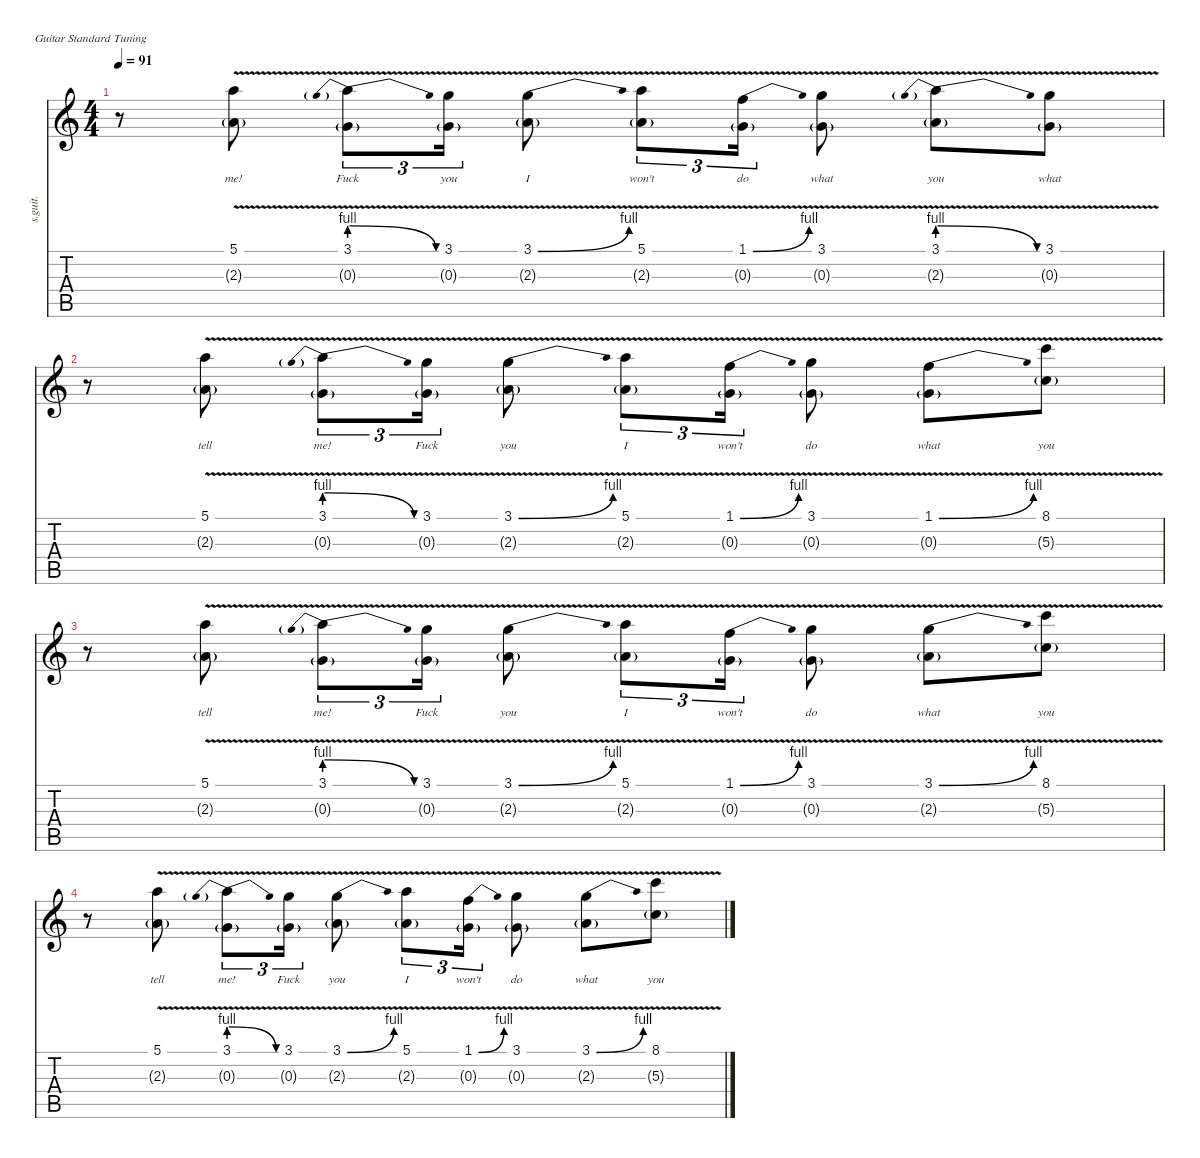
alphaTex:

\defaultSystemsLayout 4
\hideDynamics
\bracketExtendMode nobrackets
\track ("Zack de la Rocha - Vocals 1" "s.guit.") {instrument tenorsax}
\staff {score tabs}
\tuning (E4 B3 G3 D3 A2 E2)
\displaytranspose 12
\ts (4 4)
\tempo 91
\clef g2
\ks c
r.8{dy fff} (5.1{v} 2.3{g}).8{lyrics (0 "me!") lyrics (1 "") lyrics (2 "") lyrics (3 "") lyrics (4 "")} (3.1{be (prebendrelease 0 4 15 0) v} 0.3{g}).8{tu (3 2) lyrics (0 "Fuck") lyrics (1 "") lyrics (2 "") lyrics (3 "") lyrics (4 "")} (3.1{v} 0.3{g}).16{tu (3 2) lyrics (0 "you") lyrics (1 "") lyrics (2 "") lyrics (3 "") lyrics (4 "")} (3.1{be (bend 0 0 15 4) v} 2.3{g}).8{lyrics (0 "I") lyrics (1 "") lyrics (2 "") lyrics (3 "") lyrics (4 "")} (5.1{v} 2.3{g}).8{tu (3 2) lyrics (0 "won't") lyrics (1 "") lyrics (2 "") lyrics (3 "") lyrics (4 "")} (1.1{be (bend 0 0 30 4) v} 0.3{g}).16{tu (3 2) lyrics (0 "do") lyrics (1 "") lyrics (2 "") lyrics (3 "") lyrics (4 "")} (3.1{v} 0.3{g}).8{lyrics (0 "what") lyrics (1 "") lyrics (2 "") lyrics (3 "") lyrics (4 "")} (3.1{be (prebendrelease 0 4 60 0) v} 2.3{g}).8{lyrics (0 "you") lyrics (1 "") lyrics (2 "") lyrics (3 "") lyrics (4 "")} (3.1{v} 0.3{g}).8{lyrics (0 "what") lyrics (1 "") lyrics (2 "") lyrics (3 "") lyrics (4 "")} |
r.8 (5.1{v} 2.3{g}).8{lyrics (0 "tell") lyrics (1 "") lyrics (2 "") lyrics (3 "") lyrics (4 "")} (3.1{be (prebendrelease 0 4 15 0) v} 0.3{g}).8{tu (3 2) lyrics (0 "me!") lyrics (1 "") lyrics (2 "") lyrics (3 "") lyrics (4 "")} (3.1{v} 0.3{g}).16{tu (3 2) lyrics (0 "Fuck") lyrics (1 "") lyrics (2 "") lyrics (3 "") lyrics (4 "")} (3.1{be (bend 0 0 15 4) v} 2.3{g}).8{lyrics (0 "you") lyrics (1 "") lyrics (2 "") lyrics (3 "") lyrics (4 "")} (5.1{v} 2.3{g}).8{tu (3 2) lyrics (0 "I") lyrics (1 "") lyrics (2 "") lyrics (3 "") lyrics (4 "")} (1.1{be (bend 0 0 30 4) v} 0.3{g}).16{tu (3 2) lyrics (0 "won't") lyrics (1 "") lyrics (2 "") lyrics (3 "") lyrics (4 "")} (3.1{v} 0.3{g}).8{lyrics (0 "do") lyrics (1 "") lyrics (2 "") lyrics (3 "") lyrics (4 "")} (1.1{be (bend 0 0 15 4) v} 0.3{g}).8{lyrics (0 "what") lyrics (1 "") lyrics (2 "") lyrics (3 "") lyrics (4 "")} (8.1{v} 5.3{g}).8{lyrics (0 "you") lyrics (1 "") lyrics (2 "") lyrics (3 "") lyrics (4 "")} |
r.8 (5.1{v} 2.3{g}).8{lyrics (0 "tell") lyrics (1 "") lyrics (2 "") lyrics (3 "") lyrics (4 "")} (3.1{be (prebendrelease 0 4 15 0) v} 0.3{g}).8{tu (3 2) lyrics (0 "me!") lyrics (1 "") lyrics (2 "") lyrics (3 "") lyrics (4 "")} (3.1{v} 0.3{g}).16{tu (3 2) lyrics (0 "Fuck") lyrics (1 "") lyrics (2 "") lyrics (3 "") lyrics (4 "")} (3.1{be (bend 0 0 15 4) v} 2.3{g}).8{lyrics (0 "you") lyrics (1 "") lyrics (2 "") lyrics (3 "") lyrics (4 "")} (5.1{v} 2.3{g}).8{tu (3 2) lyrics (0 "I") lyrics (1 "") lyrics (2 "") lyrics (3 "") lyrics (4 "")} (1.1{be (bend 0 0 30 4) v} 0.3{g}).16{tu (3 2) lyrics (0 "won't") lyrics (1 "") lyrics (2 "") lyrics (3 "") lyrics (4 "")} (3.1{v} 0.3{g}).8{lyrics (0 "do") lyrics (1 "") lyrics (2 "") lyrics (3 "") lyrics (4 "")} (3.1{be (bend 0 0 15 4) v} 2.3{g}).8{lyrics (0 "what") lyrics (1 "") lyrics (2 "") lyrics (3 "") lyrics (4 "")} (8.1{v} 5.3{g}).8{lyrics (0 "you") lyrics (1 "") lyrics (2 "") lyrics (3 "") lyrics (4 "")} |
r.8 (5.1{v} 2.3{g}).8{lyrics (0 "tell") lyrics (1 "") lyrics (2 "") lyrics (3 "") lyrics (4 "")} (3.1{be (prebendrelease 0 4 15 0) v} 0.3{g}).8{tu (3 2) lyrics (0 "me!") lyrics (1 "") lyrics (2 "") lyrics (3 "") lyrics (4 "")} (3.1{v} 0.3{g}).16{tu (3 2) lyrics (0 "Fuck") lyrics (1 "") lyrics (2 "") lyrics (3 "") lyrics (4 "")} (3.1{be (bend 0 0 15 4) v} 2.3{g}).8{lyrics (0 "you") lyrics (1 "") lyrics (2 "") lyrics (3 "") lyrics (4 "")} (5.1{v} 2.3{g}).8{tu (3 2) lyrics (0 "I") lyrics (1 "") lyrics (2 "") lyrics (3 "") lyrics (4 "")} (1.1{be (bend 0 0 30 4) v} 0.3{g}).16{tu (3 2) lyrics (0 "won't") lyrics (1 "") lyrics (2 "") lyrics (3 "") lyrics (4 "")} (3.1{v} 0.3{g}).8{lyrics (0 "do") lyrics (1 "") lyrics (2 "") lyrics (3 "") lyrics (4 "")} (3.1{be (bend 0 0 15 4) v} 2.3{g}).8{lyrics (0 "what") lyrics (1 "") lyrics (2 "") lyrics (3 "") lyrics (4 "")} (8.1{v} 5.3{g}).8{lyrics (0 "you") lyrics (1 "") lyrics (2 "") lyrics (3 "") lyrics (4 "")}
